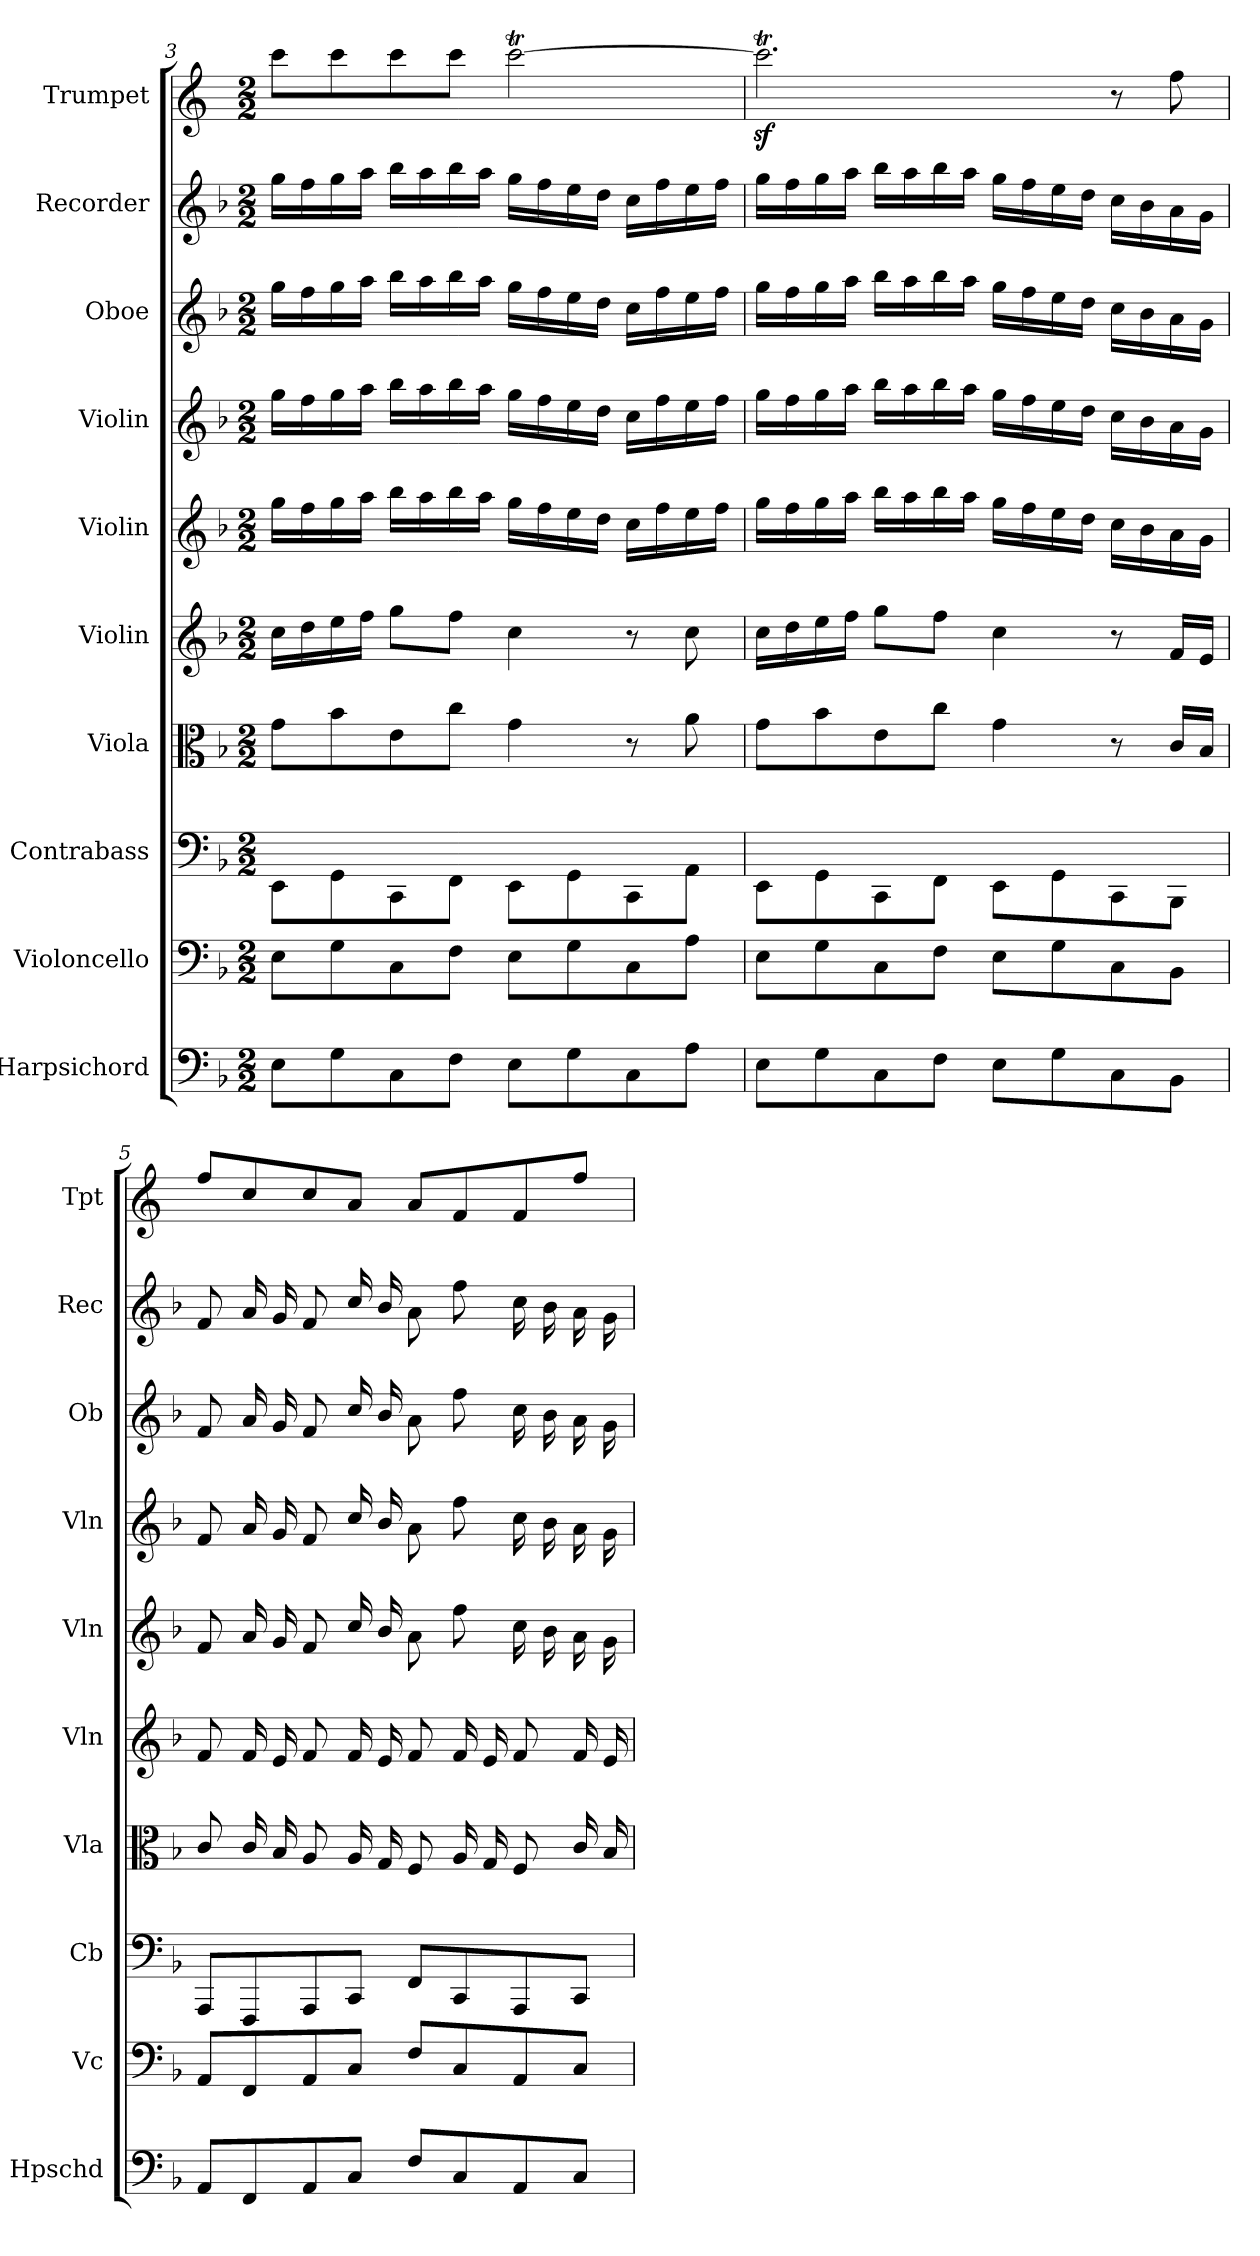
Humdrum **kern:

**kern	**kern	**kern	**kern	**kern	**kern	**kern	**kern	**kern	**kern
*part10	*part9	*part8	*part7	*part6	*part5	*part4	*part3	*part2	*part1
*staff10	*staff9	*staff8	*staff7	*staff6	*staff5	*staff4	*staff3	*staff2	*staff1
*I"Harpsichord	*I"Violoncello	*I"Contrabass	*I"Viola	*I"Violin	*I"Violin	*I"Violin	*I"Oboe	*I"Recorder	*I"Trumpet
*I'Hpschd	*I'Vc	*I'Cb	*I'Vla	*I'Vln	*I'Vln	*I'Vln	*I'Ob	*I'Rec	*I'Tpt
*clefF4	*clefF4	*clefF4	*clefC3	*clefG2	*clefG2	*clefG2	*clefG2	*clefG2	*clefG2
*	*	*ITrd7c12	*	*	*	*	*	*	*ITrd1c2
*k[b-]	*k[b-]	*k[b-]	*k[b-]	*k[b-]	*k[b-]	*k[b-]	*k[b-]	*k[b-]	*k[b-e-]
*F:	*F:	*F:	*F:	*F:	*F:	*F:	*F:	*F:	*B-:
*M2/2	*M2/2	*M2/2	*M2/2	*M2/2	*M2/2	*M2/2	*M2/2	*M2/2	*M2/2
=3	=3	=3	=3	=3	=3	=3	=3	=3	=3
8E\L	8E\L	8EEE\L	8g\L	16cc\LL	16gg\LL	16gg\LL	16gg\LL	16gg\LL	8bb-\L
.	.	.	.	16dd\	16ff\	16ff\	16ff\	16ff\	.
8G\	8G\	8GGG\	8b-\	16ee\	16gg\	16gg\	16gg\	16gg\	8bb-\
.	.	.	.	16ff\JJ	16aa\JJ	16aa\JJ	16aa\JJ	16aa\JJ	.
8C\	8C\	8CCC\	8e\	8gg\L	16bb-\LL	16bb-\LL	16bb-\LL	16bb-\LL	8bb-\
.	.	.	.	.	16aa\	16aa\	16aa\	16aa\	.
8F\J	8F\J	8FFF\J	8cc\J	8ff\J	16bb-\	16bb-\	16bb-\	16bb-\	8bb-\J
.	.	.	.	.	16aa\JJ	16aa\JJ	16aa\JJ	16aa\JJ	.
8E\L	8E\L	8EEE\L	4g\	4cc\	16gg\LL	16gg\LL	16gg\LL	16gg\LL	[2bb-T\
.	.	.	.	.	16ff\	16ff\	16ff\	16ff\	.
8G\	8G\	8GGG\	.	.	16ee\	16ee\	16ee\	16ee\	.
.	.	.	.	.	16dd\JJ	16dd\JJ	16dd\JJ	16dd\JJ	.
8C\	8C\	8CCC\	8r	8r	16cc\LL	16cc\LL	16cc\LL	16cc\LL	.
.	.	.	.	.	16ff\	16ff\	16ff\	16ff\	.
8A\J	8A\J	8AAA\J	8a\	8cc\	16ee\	16ee\	16ee\	16ee\	.
.	.	.	.	.	16ff\JJ	16ff\JJ	16ff\JJ	16ff\JJ	.
=4	=4	=4	=4	=4	=4	=4	=4	=4	=4
8E\L	8E\L	8EEE\L	8g\L	16cc\LL	16gg\LL	16gg\LL	16gg\LL	16gg\LL	2.bb-zT\]
.	.	.	.	16dd\	16ff\	16ff\	16ff\	16ff\	.
8G\	8G\	8GGG\	8b-\	16ee\	16gg\	16gg\	16gg\	16gg\	.
.	.	.	.	16ff\JJ	16aa\JJ	16aa\JJ	16aa\JJ	16aa\JJ	.
8C\	8C\	8CCC\	8e\	8gg\L	16bb-\LL	16bb-\LL	16bb-\LL	16bb-\LL	.
.	.	.	.	.	16aa\	16aa\	16aa\	16aa\	.
8F\J	8F\J	8FFF\J	8cc\J	8ff\J	16bb-\	16bb-\	16bb-\	16bb-\	.
.	.	.	.	.	16aa\JJ	16aa\JJ	16aa\JJ	16aa\JJ	.
8E\L	8E\L	8EEE\L	4g\	4cc\	16gg\LL	16gg\LL	16gg\LL	16gg\LL	.
.	.	.	.	.	16ff\	16ff\	16ff\	16ff\	.
8G\	8G\	8GGG\	.	.	16ee\	16ee\	16ee\	16ee\	.
.	.	.	.	.	16dd\JJ	16dd\JJ	16dd\JJ	16dd\JJ	.
8C\	8C\	8CCC\	8r	8r	16cc\LL	16cc\LL	16cc\LL	16cc\LL	8r
.	.	.	.	.	16b-\	16b-\	16b-\	16b-\	.
8BB-\J	8BB-\J	8BBBB-\J	16c/LL	16f/LL	16a\	16a\	16a\	16a\	8ee-\
.	.	.	16B-/JJ	16e/JJ	16g\JJ	16g\JJ	16g\JJ	16g\JJ	.
=5	=5	=5	=5	=5	=5	=5	=5	=5	=5
8AA/L	8AA/L	8AAAA/L	8c/	8f/	8f/	8f/	8f/	8f/	8ee-/L
8FF/	8FF/	8FFFF/	16c/	16f/	16a/	16a/	16a/	16a/	8b-/
.	.	.	16B-/	16e/	16g/	16g/	16g/	16g/	.
8AA/	8AA/	8AAAA/	8A/	8f/	8f/	8f/	8f/	8f/	8b-/
8C/J	8C/J	8CCC/J	16A/	16f/	16cc/	16cc/	16cc/	16cc/	8g/J
.	.	.	16G/	16e/	16b-/	16b-/	16b-/	16b-/	.
8F/L	8F/L	8FFF/L	8F/	8f/	8a\	8a\	8a\	8a\	8g/L
8C/	8C/	8CCC/	16A/	16f/	8ff\	8ff\	8ff\	8ff\	8e-/
.	.	.	16G/	16e/	.	.	.	.	.
8AA/	8AA/	8AAAA/	8F/	8f/	16cc\	16cc\	16cc\	16cc\	8e-/
.	.	.	.	.	16b-\	16b-\	16b-\	16b-\	.
8C/J	8C/J	8CCC/J	16c/	16f/	16a\	16a\	16a\	16a\	8ee-/J
.	.	.	16B-/	16e/	16g\	16g\	16g\	16g\	.
=	=	=	=	=	=	=	=	=	=
*-	*-	*-	*-	*-	*-	*-	*-	*-	*-
